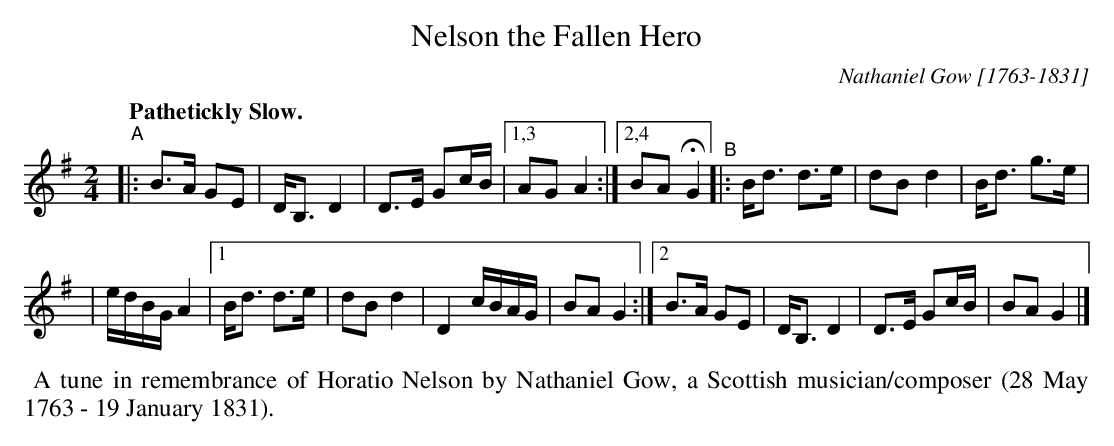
X:1
T: Nelson the Fallen Hero
C: Nathaniel Gow [1763-1831]
M: 2/4
L: 1/16
Q: "Pathetickly Slow."
K: G
"^A"\
|: B3A G2E2 | DB,3 D4 | D3E G2cB |[1,3 A2G2 A4 :|[2,4 B2A2 HG4 "^B"|: Bd3 d3e | d2B2 d4 | Bd3 g3e |
| edBG A4 |[1 Bd3 d3e | d2B2 d4 | D4 cBAG | B2A2 G4 :|[2 B3A G2E2 | DB,3 D4 | D3E G2cB | B2A2 G4 |]
